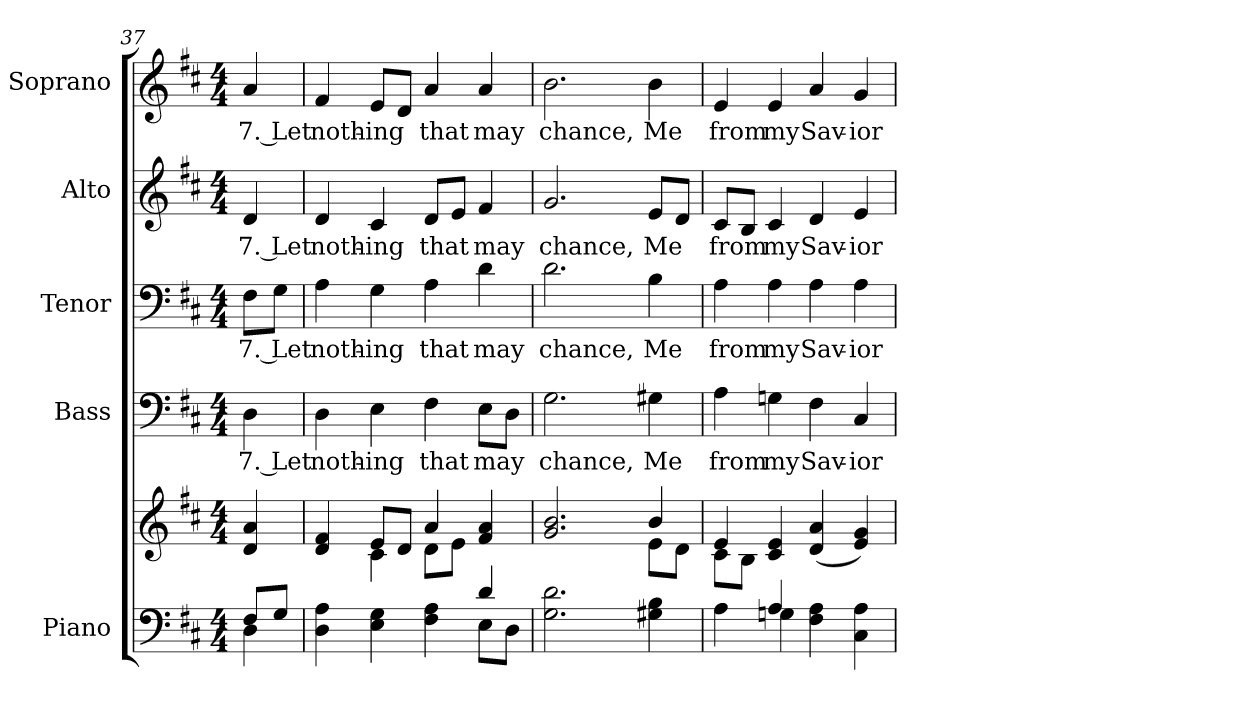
**kern	**kern	**kern	**text	**kern	**text	**kern	**text	**kern	**text
*part5	*part5	*part4	*part4	*part3	*part3	*part2	*part2	*part1	*part1
*staff6	*staff5	*staff4	*staff4	*staff3	*staff3	*staff2	*staff2	*staff1	*staff1
*I"Piano	*	*I"Bass	*	*I"Tenor	*	*I"Alto	*	*I"Soprano	*
*I'Pno.	*	*I'B.	*	*I'T.	*	*I'A.	*	*I'S.	*
!!LO:PB:g=z
*clefF4	*clefG2	*clefF4	*	*clefF4	*	*clefG2	*	*clefG2	*
*k[f#c#]	*k[f#c#]	*k[f#c#]	*	*k[f#c#]	*	*k[f#c#]	*	*k[f#c#]	*
*D:	*D:	*D:	*	*D:	*	*D:	*	*D:	*
*M4/4	*M4/4	*M4/4	*	*M4/4	*	*M4/4	*	*M4/4	*
=37	=37	=37	=37	=37	=37	=37	=37	=37	=37
*^	*	*	*	*	*	*	*	*	*
!	!	!	!	!LO:LY:b:color=#000000	!	!	!	!	!	!
!	!	!	!	!	!	!LO:LY:b:color=#000000	!	!	!	!
!	!	!	!	!	!	!	!	!LO:LY:b:color=#000000	!	!
!	!	!	!	!	!	!	!	!	!	!LO:LY:b:color=#000000
8F#i/L	4Di\	4di/ 4ai	4Di\	7. Let	8F#i\L	7. Let	4di/	7. Let	4ai/	7. Let
8Gi/J	.	.	.	.	8Gi\J	.	.	.	.	.
=38	=38	=38	=38	=38	=38	=38	=38	=38	=38	=38
*	*	*^	*	*	*	*	*	*	*	*
!	!	!	!	!	!LO:LY:b:color=#000000	!	!	!	!	!	!
!	!	!	!	!	!	!	!LO:LY:b:color=#000000	!	!	!	!
!	!	!	!	!	!	!	!	!	!LO:LY:b:color=#000000	!	!
!	!	!	!	!	!	!	!	!	!	!	!LO:LY:b:color=#000000
4Di\ 4Ai	2ryy	4di/ 4f#i	4ryy	4Di\	noth-	4Ai\	noth-	4di/	noth-	4f#i/	noth-
!	!	!	!	!	!LO:LY:b:color=#000000	!	!	!	!	!	!
!	!	!	!	!	!	!	!LO:LY:b:color=#000000	!	!	!	!
!	!	!	!	!	!	!	!	!	!LO:LY:b:color=#000000	!	!
!	!	!	!	!	!	!	!	!	!	!	!LO:LY:b:color=#000000
4Ei\ 4Gi	.	8ei/L	4c#i\	4Ei\	-ing	4Gi\	-ing	4c#i/	-ing	8ei/L	-ing
.	.	8di/J	.	.	.	.	.	.	.	8di/J	.
!	!	!	!	!	!LO:LY:b:color=#000000	!	!	!	!	!	!
!	!	!	!	!	!	!	!LO:LY:b:color=#000000	!	!	!	!
!	!	!	!	!	!	!	!	!	!LO:LY:b:color=#000000	!	!
!	!	!	!	!	!	!	!	!	!	!	!LO:LY:b:color=#000000
4F#i\ 4Ai	4ryy	4ai/	8di\L	4F#i\	that	4Ai\	that	8di/L	that	4ai/	that
.	.	.	8ei\J	.	.	.	.	8ei/J	.	.	.
!	!	!	!	!	!LO:LY:b:color=#000000	!	!	!	!	!	!
!	!	!	!	!	!	!	!LO:LY:b:color=#000000	!	!	!	!
!	!	!	!	!	!	!	!	!	!LO:LY:b:color=#000000	!	!
!	!	!	!	!	!	!	!	!	!	!	!LO:LY:b:color=#000000
4di/	8Ei\L	4f#i/ 4ai	4ryy	8Ei\L	may	4di\	may	4f#i/	may	4ai/	may
.	8Di\J	.	.	8Di\J	.	.	.	.	.	.	.
*v	*v	*	*	*	*	*	*	*	*	*	*
!!LO:PB:g=z
=39	=39	=39	=39	=39	=39	=39	=39	=39	=39	=39
*^	*	*	*	*	*	*	*	*	*	*
!	!	!	!	!	!LO:LY:b:color=#000000	!	!	!	!	!	!
*v	*v	*	*	*	*	*	*	*	*	*	*
*^	*	*	*	*	*	*	*	*	*	*
!	!	!	!	!	!	!	!LO:LY:b:color=#000000	!	!	!	!
*v	*v	*	*	*	*	*	*	*	*	*	*
*^	*	*	*	*	*	*	*	*	*	*
!	!	!	!	!	!	!	!	!	!LO:LY:b:color=#000000	!	!
*v	*v	*	*	*	*	*	*	*	*	*	*
*^	*	*	*	*	*	*	*	*	*	*
!	!	!	!	!	!	!	!	!	!	!	!LO:LY:b:color=#000000
*v	*v	*	*	*	*	*	*	*	*	*	*
2.Gi\ 2.di	2.gi/ 2.bi	2ryy	2.Gi\	chance,	2.di\	chance,	2.gi/	chance,	2.bi\	chance,
.	.	4ryy	.	.	.	.	.	.	.	.
!	!	!	!	!LO:LY:b:color=#000000	!	!	!	!	!	!
!	!	!	!	!	!	!LO:LY:b:color=#000000	!	!	!	!
!	!	!	!	!	!	!	!	!LO:LY:b:color=#000000	!	!
!	!	!	!	!	!	!	!	!	!	!LO:LY:b:color=#000000
4G#Xi\ 4Bi	4bi/	8ei\L	4G#Xi\	Me	4Bi\	Me	8ei/L	Me	4bi\	Me
.	.	8di\J	.	.	.	.	8di/J	.	.	.
=40	=40	=40	=40	=40	=40	=40	=40	=40	=40	=40
*^	*	*	*	*	*	*	*	*	*	*
!	!	!	!	!	!LO:LY:b:color=#000000	!	!	!	!	!	!
!	!	!	!	!	!	!	!LO:LY:b:color=#000000	!	!	!	!
!	!	!	!	!	!	!	!	!	!LO:LY:b:color=#000000	!	!
!	!	!	!	!	!	!	!	!	!	!	!LO:LY:b:color=#000000
4Ai\	4ryy	4ei/	8c#i\L	4Ai\	from	4Ai\	from	8c#i/L	from	4ei/	from
.	.	.	8Bi\J	.	.	.	.	8Bi/J	.	.	.
!	!	!	!	!	!LO:LY:b:color=#000000	!	!	!	!	!	!
!	!	!	!	!	!	!	!LO:LY:b:color=#000000	!	!	!	!
!	!	!	!	!	!	!	!	!	!LO:LY:b:color=#000000	!	!
!	!	!	!	!	!	!	!	!	!	!	!LO:LY:b:color=#000000
4Ai/	4Gni\	4c#i/ 4ei	4ryy	4Gni\	my	4Ai\	my	4c#i/	my	4ei/	my
!	!	!	!	!	!LO:LY:b:color=#000000	!	!	!	!	!	!
!	!	!	!	!	!	!	!LO:LY:b:color=#000000	!	!	!	!
!	!	!	!	!	!	!	!	!	!LO:LY:b:color=#000000	!	!
!	!	!	!	!	!	!	!	!	!	!	!LO:LY:b:color=#000000
4F#i\ 4Ai	2ryy	(4di/ 4ai	2ryy	4F#i\	Sav-	4Ai\	Sav-	4di/	Sav-	4ai/	Sav-
!	!	!	!	!	!LO:LY:b:color=#000000	!	!	!	!	!	!
!	!	!	!	!	!	!	!LO:LY:b:color=#000000	!	!	!	!
!	!	!	!	!	!	!	!	!	!LO:LY:b:color=#000000	!	!
!	!	!	!	!	!	!	!	!	!	!	!LO:LY:b:color=#000000
4C#i\ 4Ai	.	4ei/ 4gi)	.	4C#i/	-ior	4Ai\	-ior	4ei/	-ior	4gi/	-ior
*v	*v	*	*	*	*	*	*	*	*	*	*
*	*v	*v	*	*	*	*	*	*	*	*
=	=	=	=	=	=	=	=	=	=
*-	*-	*-	*-	*-	*-	*-	*-	*-	*-
